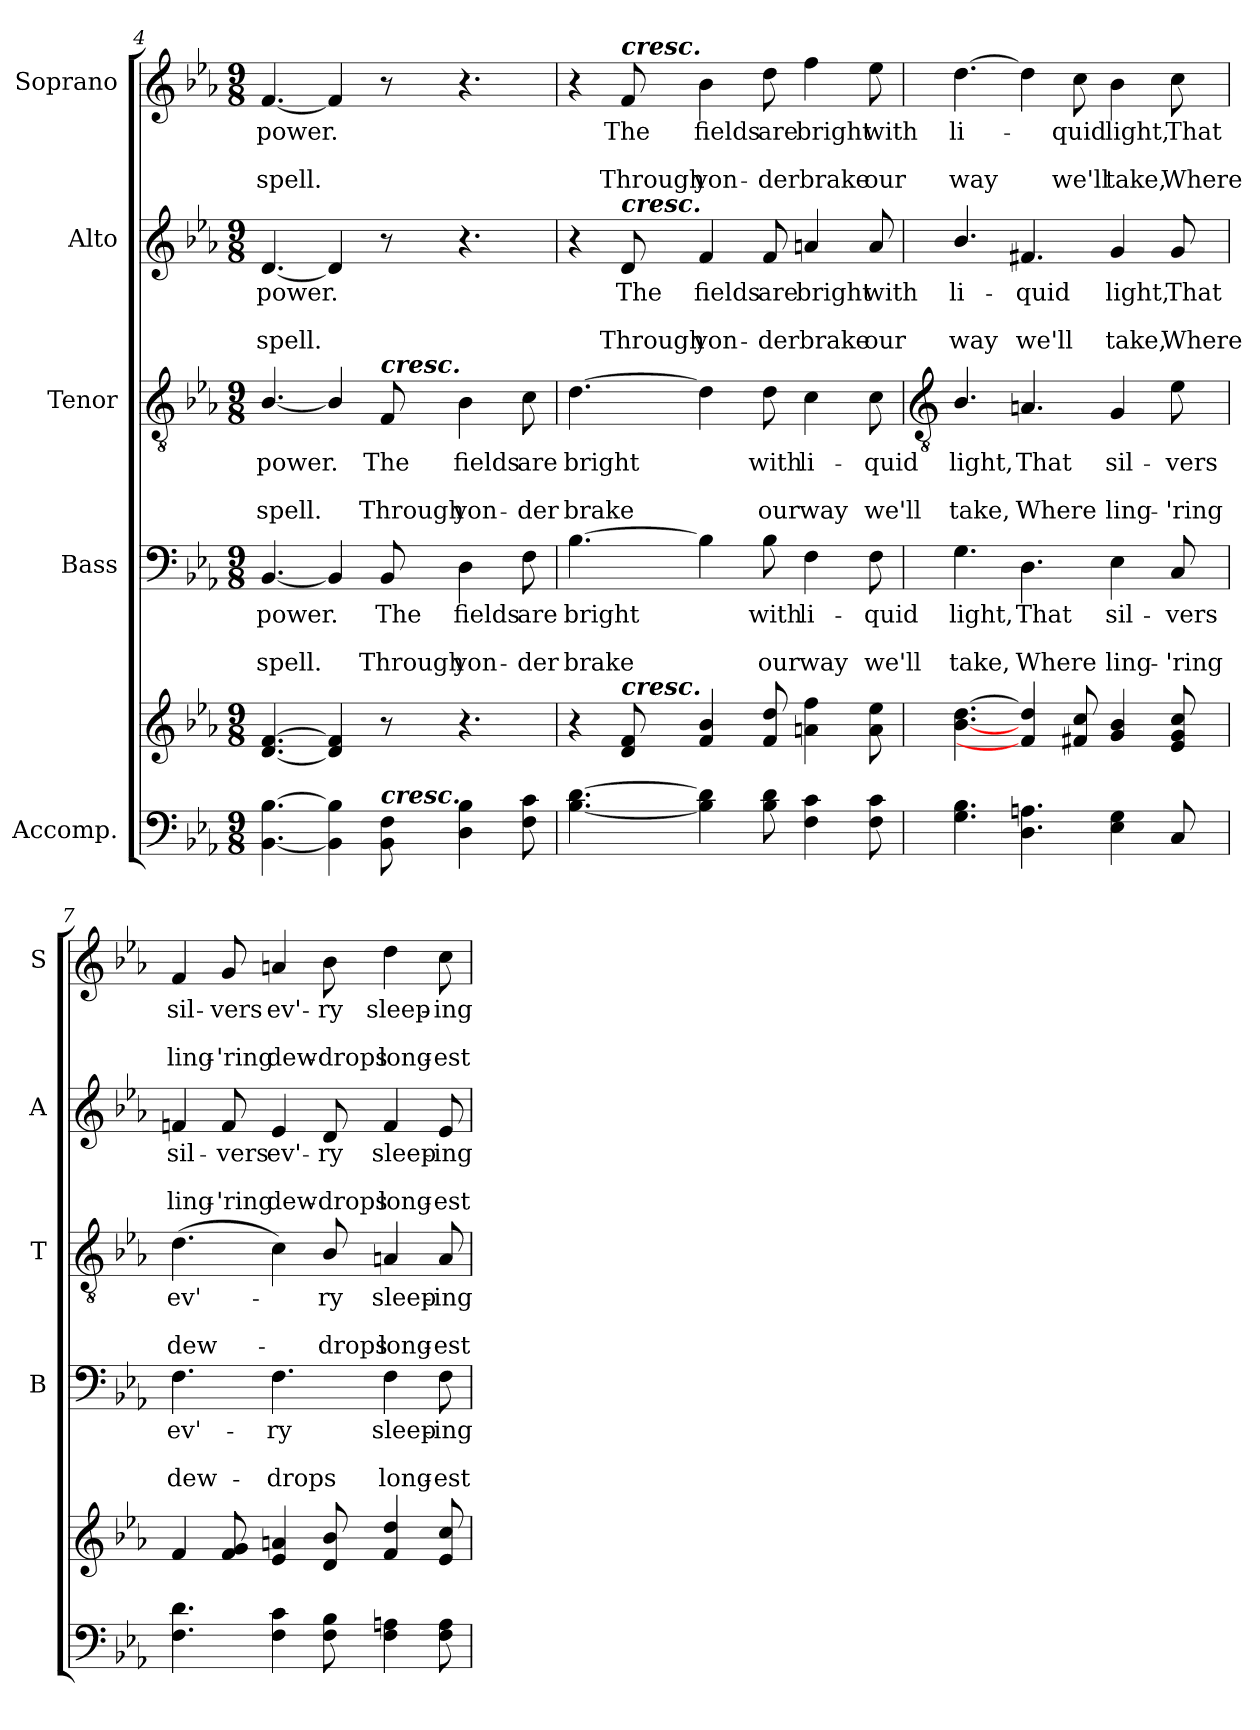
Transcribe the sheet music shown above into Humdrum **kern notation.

**kern	**kern	**kern	**text	**text	**text	**kern	**text	**text	**text	**kern	**text	**text	**text	**kern	**text	**text	**text
*part5	*part5	*part4	*part4	*part4	*part4	*part3	*part3	*part3	*part3	*part2	*part2	*part2	*part2	*part1	*part1	*part1	*part1
*staff6	*staff5	*staff4	*staff4	*staff4	*staff4	*staff3	*staff3	*staff3	*staff3	*staff2	*staff2	*staff2	*staff2	*staff1	*staff1	*staff1	*staff1
*I"Accomp.	*	*I"Bass	*	*	*	*I"Tenor	*	*	*	*I"Alto	*	*	*	*I"Soprano	*	*	*
*	*	*I'B	*	*	*	*I'T	*	*	*	*I'A	*	*	*	*I'S	*	*	*
*clefF4	*clefG2	*clefF4	*	*	*	*clefGv2	*	*	*	*clefG2	*	*	*	*clefG2	*	*	*
*k[b-e-a-]	*k[b-e-a-]	*k[b-e-a-]	*	*	*	*k[b-e-a-]	*	*	*	*k[b-e-a-]	*	*	*	*k[b-e-a-]	*	*	*
*E-:	*E-:	*E-:	*	*	*	*E-:	*	*	*	*E-:	*	*	*	*E-:	*	*	*
*M9/8	*M9/8	*M9/8	*	*	*	*M9/8	*	*	*	*M9/8	*	*	*	*M9/8	*	*	*
=4	=4	=4	=4	=4	=4	=4	=4	=4	=4	=4	=4	=4	=4	=4	=4	=4	=4
!	!	!	!LO:LY:b	!	!LO:LY:b	!	!LO:LY:b	!	!LO:LY:b	!	!LO:LY:b	!	!LO:LY:b	!	!LO:LY:b	!	!LO:LY:b
[4.BB- [4.B-	[4.d [4.f	[4.BB-	power.	.	spell.	[4.B-/	power.	.	spell.	[4.d	power.	.	spell.	[4.f	power.	.	spell.
4BB-] 4B-]	4d] 4f]	4BB-]	.	.	.	4B-/]	.	.	.	4d]	.	.	.	4f]	.	.	.
!	!	!	!	!	!	!LO:TX:a:Bi:t=cresc.	!	!	!	!	!	!	!	!	!	!	!
!LO:TX:a:Bi:t=cresc.	!	!	!	!	!	!	!	!	!	!	!	!	!	!	!	!	!
!	!	!	!LO:LY:b	!	!LO:LY:b	!	!LO:LY:b	!	!LO:LY:b	!	!	!	!	!	!	!	!
8BB- 8F	8r	8BB-	The	.	Through	8F	The	.	Through	8r	.	.	.	8r	.	.	.
!	!	!	!LO:LY:b	!	!LO:LY:b	!	!LO:LY:b	!	!LO:LY:b	!	!	!	!	!	!	!	!
4D 4B-	4.r	4D	fields	.	yon-	4B-	fields	.	yon-	4.r	.	.	.	4.r	.	.	.
!	!	!	!LO:LY:b	!	!LO:LY:b	!	!LO:LY:b	!	!LO:LY:b	!	!	!	!	!	!	!	!
8F 8c	.	8F	-are	.	der	8c	-are	.	der	.	.	.	.	.	.	.	.
=5	=5	=5	=5	=5	=5	=5	=5	=5	=5	=5	=5	=5	=5	=5	=5	=5	=5
!	!	!	!LO:LY:b	!	!LO:LY:b	!	!LO:LY:b	!	!LO:LY:b	!	!	!	!	!	!	!	!
[4.B- [4.d	4r	[4.B-	bright	.	brake	[4.d	bright	.	brake	4r	.	.	.	4r	.	.	.
!	!	!	!	!	!	!	!	!	!	!	!	!	!	!LO:TX:a:Bi:t=cresc.	!	!	!
!	!	!	!	!	!	!	!	!	!	!LO:TX:a:Bi:t=cresc.	!	!	!	!	!	!	!
!	!LO:TX:a:Bi:t=cresc.	!	!	!	!	!	!	!	!	!	!	!	!	!	!	!	!
!	!	!	!	!	!	!	!	!	!	!	!LO:LY:b	!	!LO:LY:b	!	!LO:LY:b	!	!LO:LY:b
.	8d 8f	.	.	.	.	.	.	.	.	8d	The	.	Through	8f	The	.	Through
!	!	!	!	!	!	!	!	!	!	!	!LO:LY:b	!	!LO:LY:b	!	!LO:LY:b	!	!LO:LY:b
4B-] 4d]	4f 4b-	4B-]	.	.	.	4d]	.	.	.	4f	fields	.	yon-	4b-	fields	.	yon-
!	!	!	!LO:LY:b	!	!LO:LY:b	!	!LO:LY:b	!	!LO:LY:b	!	!LO:LY:b	!	!LO:LY:b	!	!LO:LY:b	!	!LO:LY:b
8B- 8d	8f 8dd	8B-	with	.	our	8d	with	.	our	8f	-are	.	der	8dd	-are	.	der
!	!	!	!LO:LY:b	!	!LO:LY:b	!	!LO:LY:b	!	!LO:LY:b	!	!LO:LY:b	!	!LO:LY:b	!	!LO:LY:b	!	!LO:LY:b
4F 4c	4an 4ff	4F	li-	.	-way	4c	li-	.	-way	4an	bright	.	brake	4ff	bright	.	brake
!	!	!	!LO:LY:b	!	!LO:LY:b	!	!LO:LY:b	!	!LO:LY:b	!	!LO:LY:b	!	!LO:LY:b	!	!LO:LY:b	!	!LO:LY:b
8F 8c	8a 8ee-	8F	quid	.	we'll	8c	quid	.	we'll	8a	with	.	our	8ee-	with	.	our
!!LO:LB:g=z
=6	=6	=6	=6	=6	=6	=6	=6	=6	=6	=6	=6	=6	=6	=6	=6	=6	=6
*	*	*	*	*	*	*clefGv2	*	*	*	*	*	*	*	*	*	*	*
!	!	!	!LO:LY:b	!	!LO:LY:b	!	!LO:LY:b	!	!LO:LY:b	!	!LO:LY:b	!	!LO:LY:b	!	!LO:LY:b	!	!LO:LY:b
4.G 4.B-	[4.b- [4.dd	4.G	light,	.	take,	4.B-/	light,	.	take,	4.b-/	li-	.	-way	[4.dd	li-	.	way
!	!	!	!LO:LY:b	!	!LO:LY:b	!	!LO:LY:b	!	!LO:LY:b	!	!LO:LY:b	!	!LO:LY:b	!	!	!	!
4.D 4.An	4f#] 4dd]	4.D	That	.	Where	4.An	That	.	Where	4.f#X	quid	.	we'll	4dd]	.	.	.
!	!	!	!	!	!	!	!	!	!	!	!	!	!	!	!LO:LY:b	!	!LO:LY:b
.	8f# 8cc	.	.	.	.	.	.	.	.	.	.	.	.	8cc	quid	.	we'll
!	!	!	!LO:LY:b	!	!LO:LY:b	!	!LO:LY:b	!	!LO:LY:b	!	!LO:LY:b	!	!LO:LY:b	!	!LO:LY:b	!	!LO:LY:b
4E- 4G	4g 4b-	4E-	sil-	.	-ling-	4G	sil-	.	-ling-	4g	light,	.	take,	4b-	light,	.	take,
!	!	!	!LO:LY:b	!	!LO:LY:b	!	!LO:LY:b	!	!LO:LY:b	!	!LO:LY:b	!	!LO:LY:b	!	!LO:LY:b	!	!LO:LY:b
8C	8e- 8g 8cc	8C	-vers	.	'ring	8e-	-vers	.	'ring	8g	That	.	Where	8cc	That	.	Where
=7	=7	=7	=7	=7	=7	=7	=7	=7	=7	=7	=7	=7	=7	=7	=7	=7	=7
!	!	!	!LO:LY:b	!	!LO:LY:b	!	!LO:LY:b	!	!LO:LY:b	!	!LO:LY:b	!	!LO:LY:b	!	!LO:LY:b	!	!LO:LY:b
4.F 4.d	4f	4.F	ev'-	.	-dew-	(>4.d	ev'-	.	dew-	4fn	sil-	.	-ling-	4f	sil-	.	-ling-
!	!	!	!	!	!	!	!	!	!	!	!LO:LY:b	!	!LO:LY:b	!	!LO:LY:b	!	!LO:LY:b
.	8f 8g	.	.	.	.	.	.	.	.	8f	-vers	.	'ring	8g	-vers	.	'ring
!	!	!	!LO:LY:b	!	!LO:LY:b	!	!	!	!	!	!LO:LY:b	!	!LO:LY:b	!	!LO:LY:b	!	!LO:LY:b
4F 4c	4e- 4an	4.F	-ry	.	drops	4c)	.	.	.	4e-	ev'-	.	-dew-	4an	ev'-	.	-dew-
!	!	!	!	!	!	!	!LO:LY:b	!	!LO:LY:b	!	!LO:LY:b	!	!LO:LY:b	!	!LO:LY:b	!	!LO:LY:b
8F 8B-	8d 8b-	.	.	.	.	8B-/	ry	.	drops	8d	-ry	.	drops	8b-	-ry	.	drops
!	!	!	!LO:LY:b	!	!LO:LY:b	!	!LO:LY:b	!	!LO:LY:b	!	!LO:LY:b	!	!LO:LY:b	!	!LO:LY:b	!	!LO:LY:b
4F 4An	4f 4dd	4F	sleep-	.	-long-	4An	sleep-	.	-long-	4f	sleep-	.	-long-	4dd	sleep-	.	-long-
!	!	!	!LO:LY:b	!	!LO:LY:b	!	!LO:LY:b	!	!LO:LY:b	!	!LO:LY:b	!	!LO:LY:b	!	!LO:LY:b	!	!LO:LY:b
8F 8A	8e- 8cc	8F	-ing	.	est	8A	-ing	.	est	8e-	-ing	.	est	8cc	-ing	.	est
=	=	=	=	=	=	=	=	=	=	=	=	=	=	=	=	=	=
*-	*-	*-	*-	*-	*-	*-	*-	*-	*-	*-	*-	*-	*-	*-	*-	*-	*-
